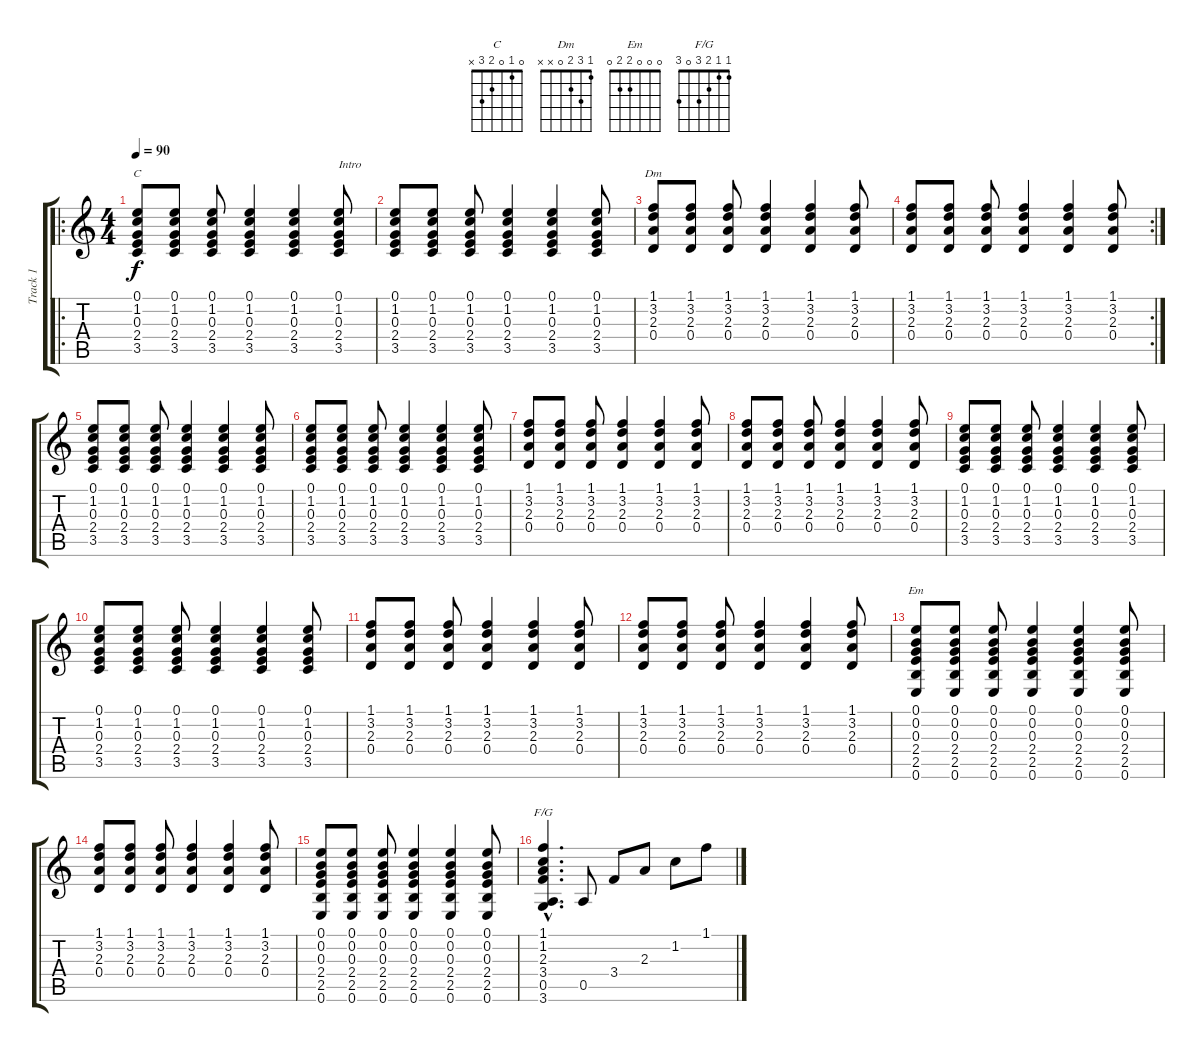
\track ("Track 1" "Track 1") {instrument acousticguitarsteel}
\staff {score tabs}
\tuning (E4 B3 G3 D3 A2 E2) {hide}
\chord ("C" 0 1 0 2 3 x)
\chord ("Dm" 1 3 2 0 x x)
\chord ("Em" 0 0 0 2 2 0)
\chord ("F/G" 1 1 2 3 0 3)
\ro
\ts (4 4)
\tempo 90
\clef g2
\ks c
(0.1 1.2 0.3 2.4 3.5).8{ch "C" dy f instrument acousticguitarsteel} (0.1 1.2 0.3 2.4 3.5).8 (0.1 1.2 0.3 2.4 3.5).8 (0.1 1.2 0.3 2.4 3.5).4 (0.1 1.2 0.3 2.4 3.5).4 (0.1 1.2 0.3 2.4 3.5).8{txt "Intro"} |
(0.1 1.2 0.3 2.4 3.5).8 (0.1 1.2 0.3 2.4 3.5).8 (0.1 1.2 0.3 2.4 3.5).8 (0.1 1.2 0.3 2.4 3.5).4 (0.1 1.2 0.3 2.4 3.5).4 (0.1 1.2 0.3 2.4 3.5).8 |
(1.1 3.2 2.3 0.4).8{ch "Dm"} (1.1 3.2 2.3 0.4).8 (1.1 3.2 2.3 0.4).8 (1.1 3.2 2.3 0.4).4 (1.1 3.2 2.3 0.4).4 (1.1 3.2 2.3 0.4).8 |
\rc 2
(1.1 3.2 2.3 0.4).8 (1.1 3.2 2.3 0.4).8 (1.1 3.2 2.3 0.4).8 (1.1 3.2 2.3 0.4).4 (1.1 3.2 2.3 0.4).4 (1.1 3.2 2.3 0.4).8 |
(0.1 1.2 0.3 2.4 3.5).8 (0.1 1.2 0.3 2.4 3.5).8 (0.1 1.2 0.3 2.4 3.5).8 (0.1 1.2 0.3 2.4 3.5).4 (0.1 1.2 0.3 2.4 3.5).4 (0.1 1.2 0.3 2.4 3.5).8 |
(0.1 1.2 0.3 2.4 3.5).8 (0.1 1.2 0.3 2.4 3.5).8 (0.1 1.2 0.3 2.4 3.5).8 (0.1 1.2 0.3 2.4 3.5).4 (0.1 1.2 0.3 2.4 3.5).4 (0.1 1.2 0.3 2.4 3.5).8 |
(1.1 3.2 2.3 0.4).8 (1.1 3.2 2.3 0.4).8 (1.1 3.2 2.3 0.4).8 (1.1 3.2 2.3 0.4).4 (1.1 3.2 2.3 0.4).4 (1.1 3.2 2.3 0.4).8 |
(1.1 3.2 2.3 0.4).8 (1.1 3.2 2.3 0.4).8 (1.1 3.2 2.3 0.4).8 (1.1 3.2 2.3 0.4).4 (1.1 3.2 2.3 0.4).4 (1.1 3.2 2.3 0.4).8 |
(0.1 1.2 0.3 2.4 3.5).8 (0.1 1.2 0.3 2.4 3.5).8 (0.1 1.2 0.3 2.4 3.5).8 (0.1 1.2 0.3 2.4 3.5).4 (0.1 1.2 0.3 2.4 3.5).4 (0.1 1.2 0.3 2.4 3.5).8 |
(0.1 1.2 0.3 2.4 3.5).8 (0.1 1.2 0.3 2.4 3.5).8 (0.1 1.2 0.3 2.4 3.5).8 (0.1 1.2 0.3 2.4 3.5).4 (0.1 1.2 0.3 2.4 3.5).4 (0.1 1.2 0.3 2.4 3.5).8 |
(1.1 3.2 2.3 0.4).8 (1.1 3.2 2.3 0.4).8 (1.1 3.2 2.3 0.4).8 (1.1 3.2 2.3 0.4).4 (1.1 3.2 2.3 0.4).4 (1.1 3.2 2.3 0.4).8 |
(1.1 3.2 2.3 0.4).8 (1.1 3.2 2.3 0.4).8 (1.1 3.2 2.3 0.4).8 (1.1 3.2 2.3 0.4).4 (1.1 3.2 2.3 0.4).4 (1.1 3.2 2.3 0.4).8 |
(0.1 0.2 0.3 2.4 2.5 0.6).8{ch "Em"} (0.1 0.2 0.3 2.4 2.5 0.6).8 (0.1 0.2 0.3 2.4 2.5 0.6).8 (0.1 0.2 0.3 2.4 2.5 0.6).4 (0.1 0.2 0.3 2.4 2.5 0.6).4 (0.1 0.2 0.3 2.4 2.5 0.6).8 |
(1.1 3.2 2.3 0.4).8 (1.1 3.2 2.3 0.4).8 (1.1 3.2 2.3 0.4).8 (1.1 3.2 2.3 0.4).4 (1.1 3.2 2.3 0.4).4 (1.1 3.2 2.3 0.4).8 |
(0.1 0.2 0.3 2.4 2.5 0.6).8 (0.1 0.2 0.3 2.4 2.5 0.6).8 (0.1 0.2 0.3 2.4 2.5 0.6).8 (0.1 0.2 0.3 2.4 2.5 0.6).4 (0.1 0.2 0.3 2.4 2.5 0.6).4 (0.1 0.2 0.3 2.4 2.5 0.6).8 |
(1.1{hac} 1.2{hac} 2.3{hac} 3.4 0.5{hac} 3.6{hac}).4{d ch "F/G"} 0.5.8 3.4.8 2.3.8 1.2.8 1.1.8
